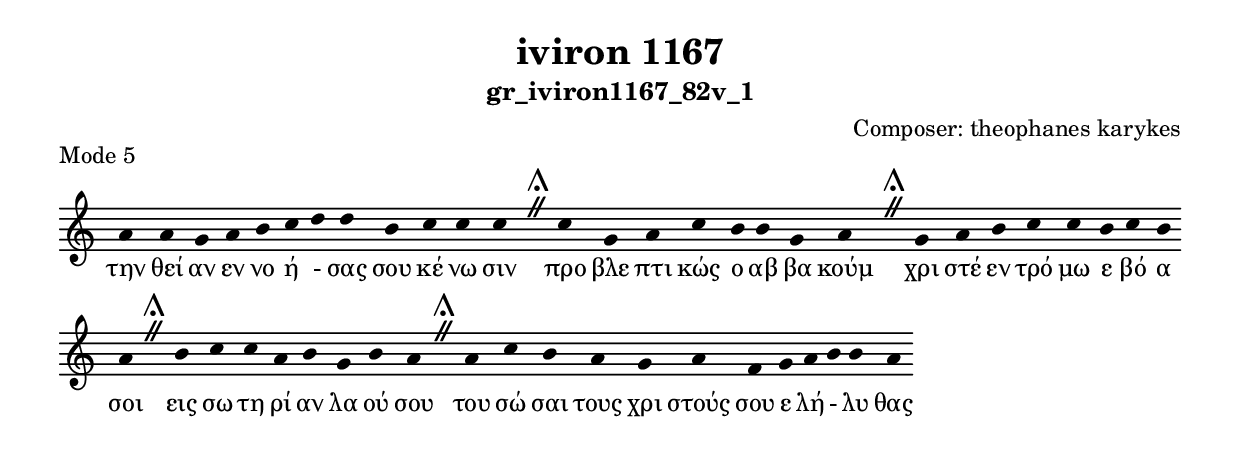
\include "gregorian.ly"

	\header {
 	  title = "iviron 1167"
	  subtitle = "gr_iviron1167_82v_1"
	  composer = "Composer: theophanes karykes"
	  piece = "Mode 5"
	}

	chant = {
	  a'4 a'4 g'4 a'4 b'4 c''4 d''4 d''4 b'4 c''4 c''4 c''4 \divisioMaior
 c''4 g'4 a'4 c''4 b'4 b'4 g'4 a'4 \divisioMaior
 g'4 a'4 b'4 c''4 c''4 b'4 c''4 b'4 a'4 \divisioMaior
 b'4 c''4 c''4 a'4 b'4 g'4 b'4 a'4 \divisioMaior
 a'4 c''4 b'4 a'4 g'4 a'4 f'4 g'4 a'4 b'4 b'4 a'4\finalis
	}

	verba = \lyricmode {την θεί αν εν νο ή - σας σου κέ νω σιν 
προ βλε πτι κώς ο αβ βα κούμ 
χρι στέ εν τρό μω ε βό α σοι 
εις σω τη ρί αν λα ού σου 
του σώ σαι τους χρι στούς σου ε λή - λυ θας 
	}


	\score {
	  \new Staff <<
	  \new Voice = "melody" \chant
	  \new Lyrics = "one" \lyricsto melody \verba
	  >>
	  \layout {
	    \context {
	      \Staff
	      \remove "Time_signature_engraver"
	      \remove "Bar_engraver"
	    }
	    \context {
	      \Voice
	      \remove "Stem_engraver"
	    }
	  }
	}